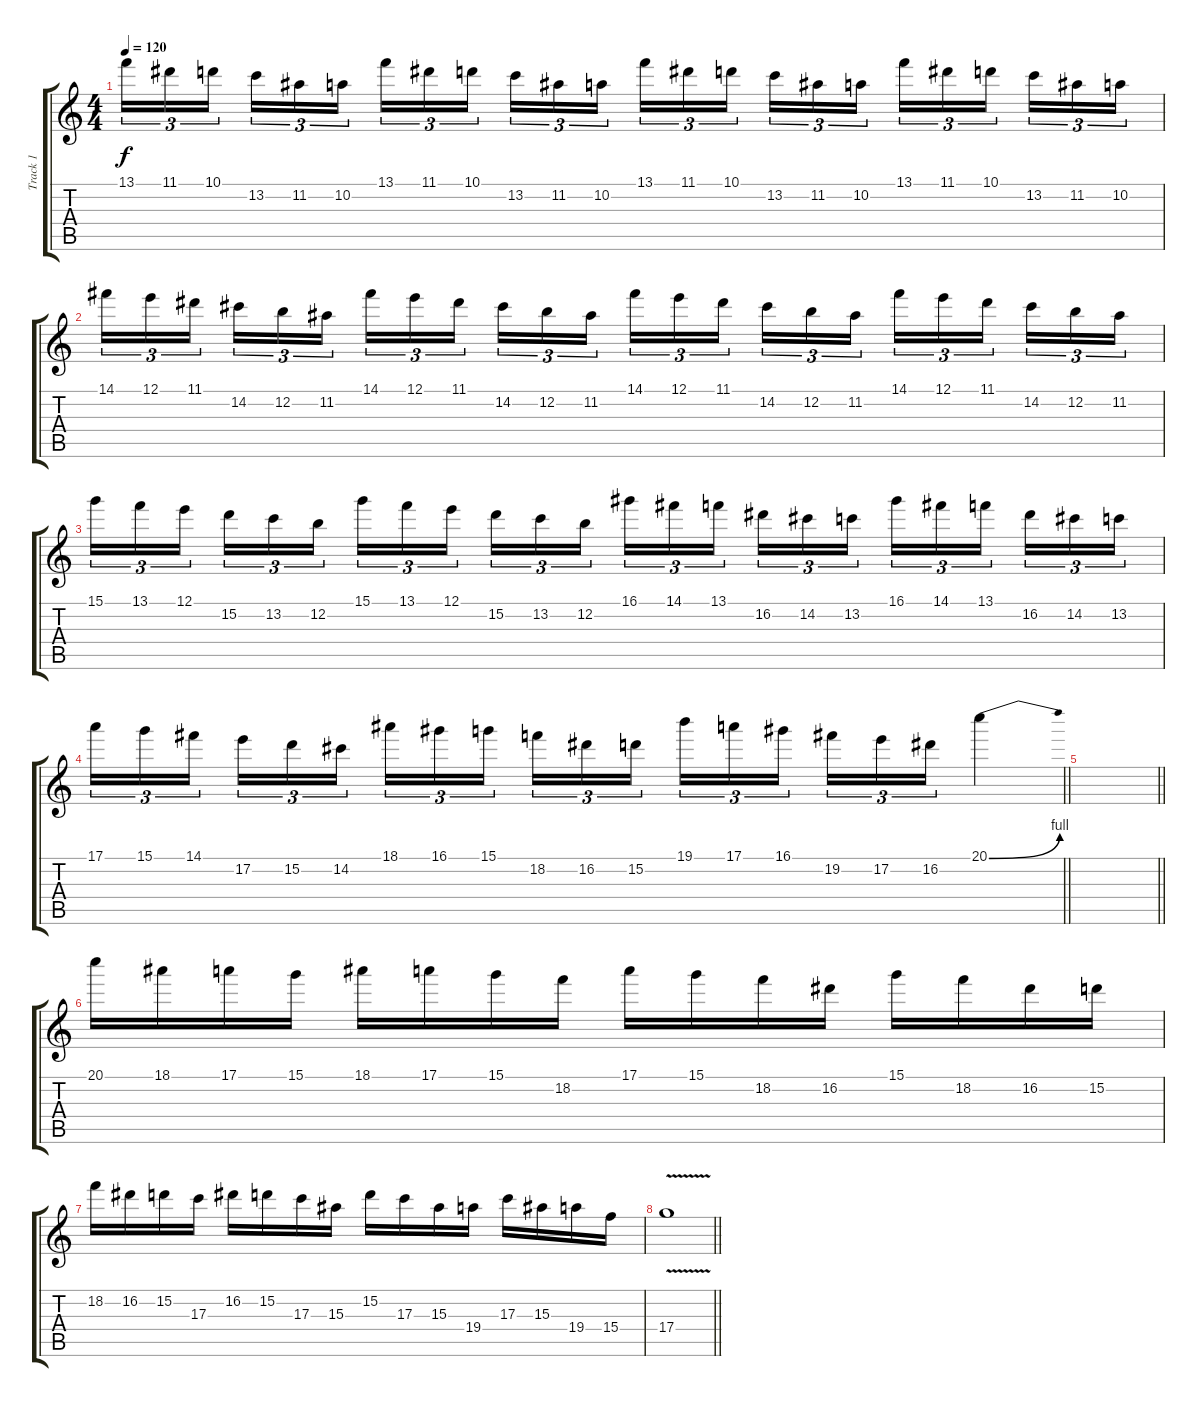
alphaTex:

\track ("Track 1" "Track 1") {instrument distortionguitar}
\staff {score tabs}
\tuning (E4 B3 G3 D3 A2 D2) {hide}
\ts (4 4)
\tempo 120
\clef g2
\ks c
13.1.16{tu (3 2) dy f} 11.1.16{tu (3 2)} 10.1.16{tu (3 2) beam splitsecondary} 13.2.16{tu (3 2)} 11.2.16{tu (3 2)} 10.2.16{tu (3 2)} 13.1.16{tu (3 2)} 11.1.16{tu (3 2)} 10.1.16{tu (3 2) beam splitsecondary} 13.2.16{tu (3 2)} 11.2.16{tu (3 2)} 10.2.16{tu (3 2)} 13.1.16{tu (3 2)} 11.1.16{tu (3 2)} 10.1.16{tu (3 2) beam splitsecondary} 13.2.16{tu (3 2)} 11.2.16{tu (3 2)} 10.2.16{tu (3 2)} 13.1.16{tu (3 2)} 11.1.16{tu (3 2)} 10.1.16{tu (3 2) beam splitsecondary} 13.2.16{tu (3 2)} 11.2.16{tu (3 2)} 10.2.16{tu (3 2)} |
14.1.16{tu (3 2)} 12.1.16{tu (3 2)} 11.1.16{tu (3 2) beam splitsecondary} 14.2.16{tu (3 2)} 12.2.16{tu (3 2)} 11.2.16{tu (3 2)} 14.1.16{tu (3 2)} 12.1.16{tu (3 2)} 11.1.16{tu (3 2) beam splitsecondary} 14.2.16{tu (3 2)} 12.2.16{tu (3 2)} 11.2.16{tu (3 2)} 14.1.16{tu (3 2)} 12.1.16{tu (3 2)} 11.1.16{tu (3 2) beam splitsecondary} 14.2.16{tu (3 2)} 12.2.16{tu (3 2)} 11.2.16{tu (3 2)} 14.1.16{tu (3 2)} 12.1.16{tu (3 2)} 11.1.16{tu (3 2) beam splitsecondary} 14.2.16{tu (3 2)} 12.2.16{tu (3 2)} 11.2.16{tu (3 2)} |
15.1.16{tu (3 2)} 13.1.16{tu (3 2)} 12.1.16{tu (3 2) beam splitsecondary} 15.2.16{tu (3 2)} 13.2.16{tu (3 2)} 12.2.16{tu (3 2)} 15.1.16{tu (3 2)} 13.1.16{tu (3 2)} 12.1.16{tu (3 2) beam splitsecondary} 15.2.16{tu (3 2)} 13.2.16{tu (3 2)} 12.2.16{tu (3 2)} 16.1.16{tu (3 2)} 14.1.16{tu (3 2)} 13.1.16{tu (3 2) beam splitsecondary} 16.2.16{tu (3 2)} 14.2.16{tu (3 2)} 13.2.16{tu (3 2)} 16.1.16{tu (3 2)} 14.1.16{tu (3 2)} 13.1.16{tu (3 2) beam splitsecondary} 16.2.16{tu (3 2)} 14.2.16{tu (3 2)} 13.2.16{tu (3 2)} |
\barLineRight lightlight
17.1.16{tu (3 2)} 15.1.16{tu (3 2)} 14.1.16{tu (3 2) beam splitsecondary} 17.2.16{tu (3 2)} 15.2.16{tu (3 2)} 14.2.16{tu (3 2)} 18.1.16{tu (3 2)} 16.1.16{tu (3 2)} 15.1.16{tu (3 2) beam splitsecondary} 18.2.16{tu (3 2)} 16.2.16{tu (3 2)} 15.2.16{tu (3 2)} 19.1.16{tu (3 2)} 17.1.16{tu (3 2)} 16.1.16{tu (3 2) beam splitsecondary} 19.2.16{tu (3 2)} 17.2.16{tu (3 2)} 16.2.16{tu (3 2)} 20.1{be (bend 0 0 60 4)}.4 |
\barLineRight lightlight
|
\section ("" "")
20.1.16 18.1.16 17.1.16 15.1.16 18.1.16 17.1.16 15.1.16 18.2.16 17.1.16 15.1.16 18.2.16 16.2.16 15.1.16 18.2.16 16.2.16 15.2.16 |
18.2.16 16.2.16 15.2.16 17.3.16 16.2.16 15.2.16 17.3.16 15.3.16 15.2.16 17.3.16 15.3.16 19.4.16 17.3.16 15.3.16 19.4.16 15.4.16 |
\barLineRight lightlight
17.4{v}.1
